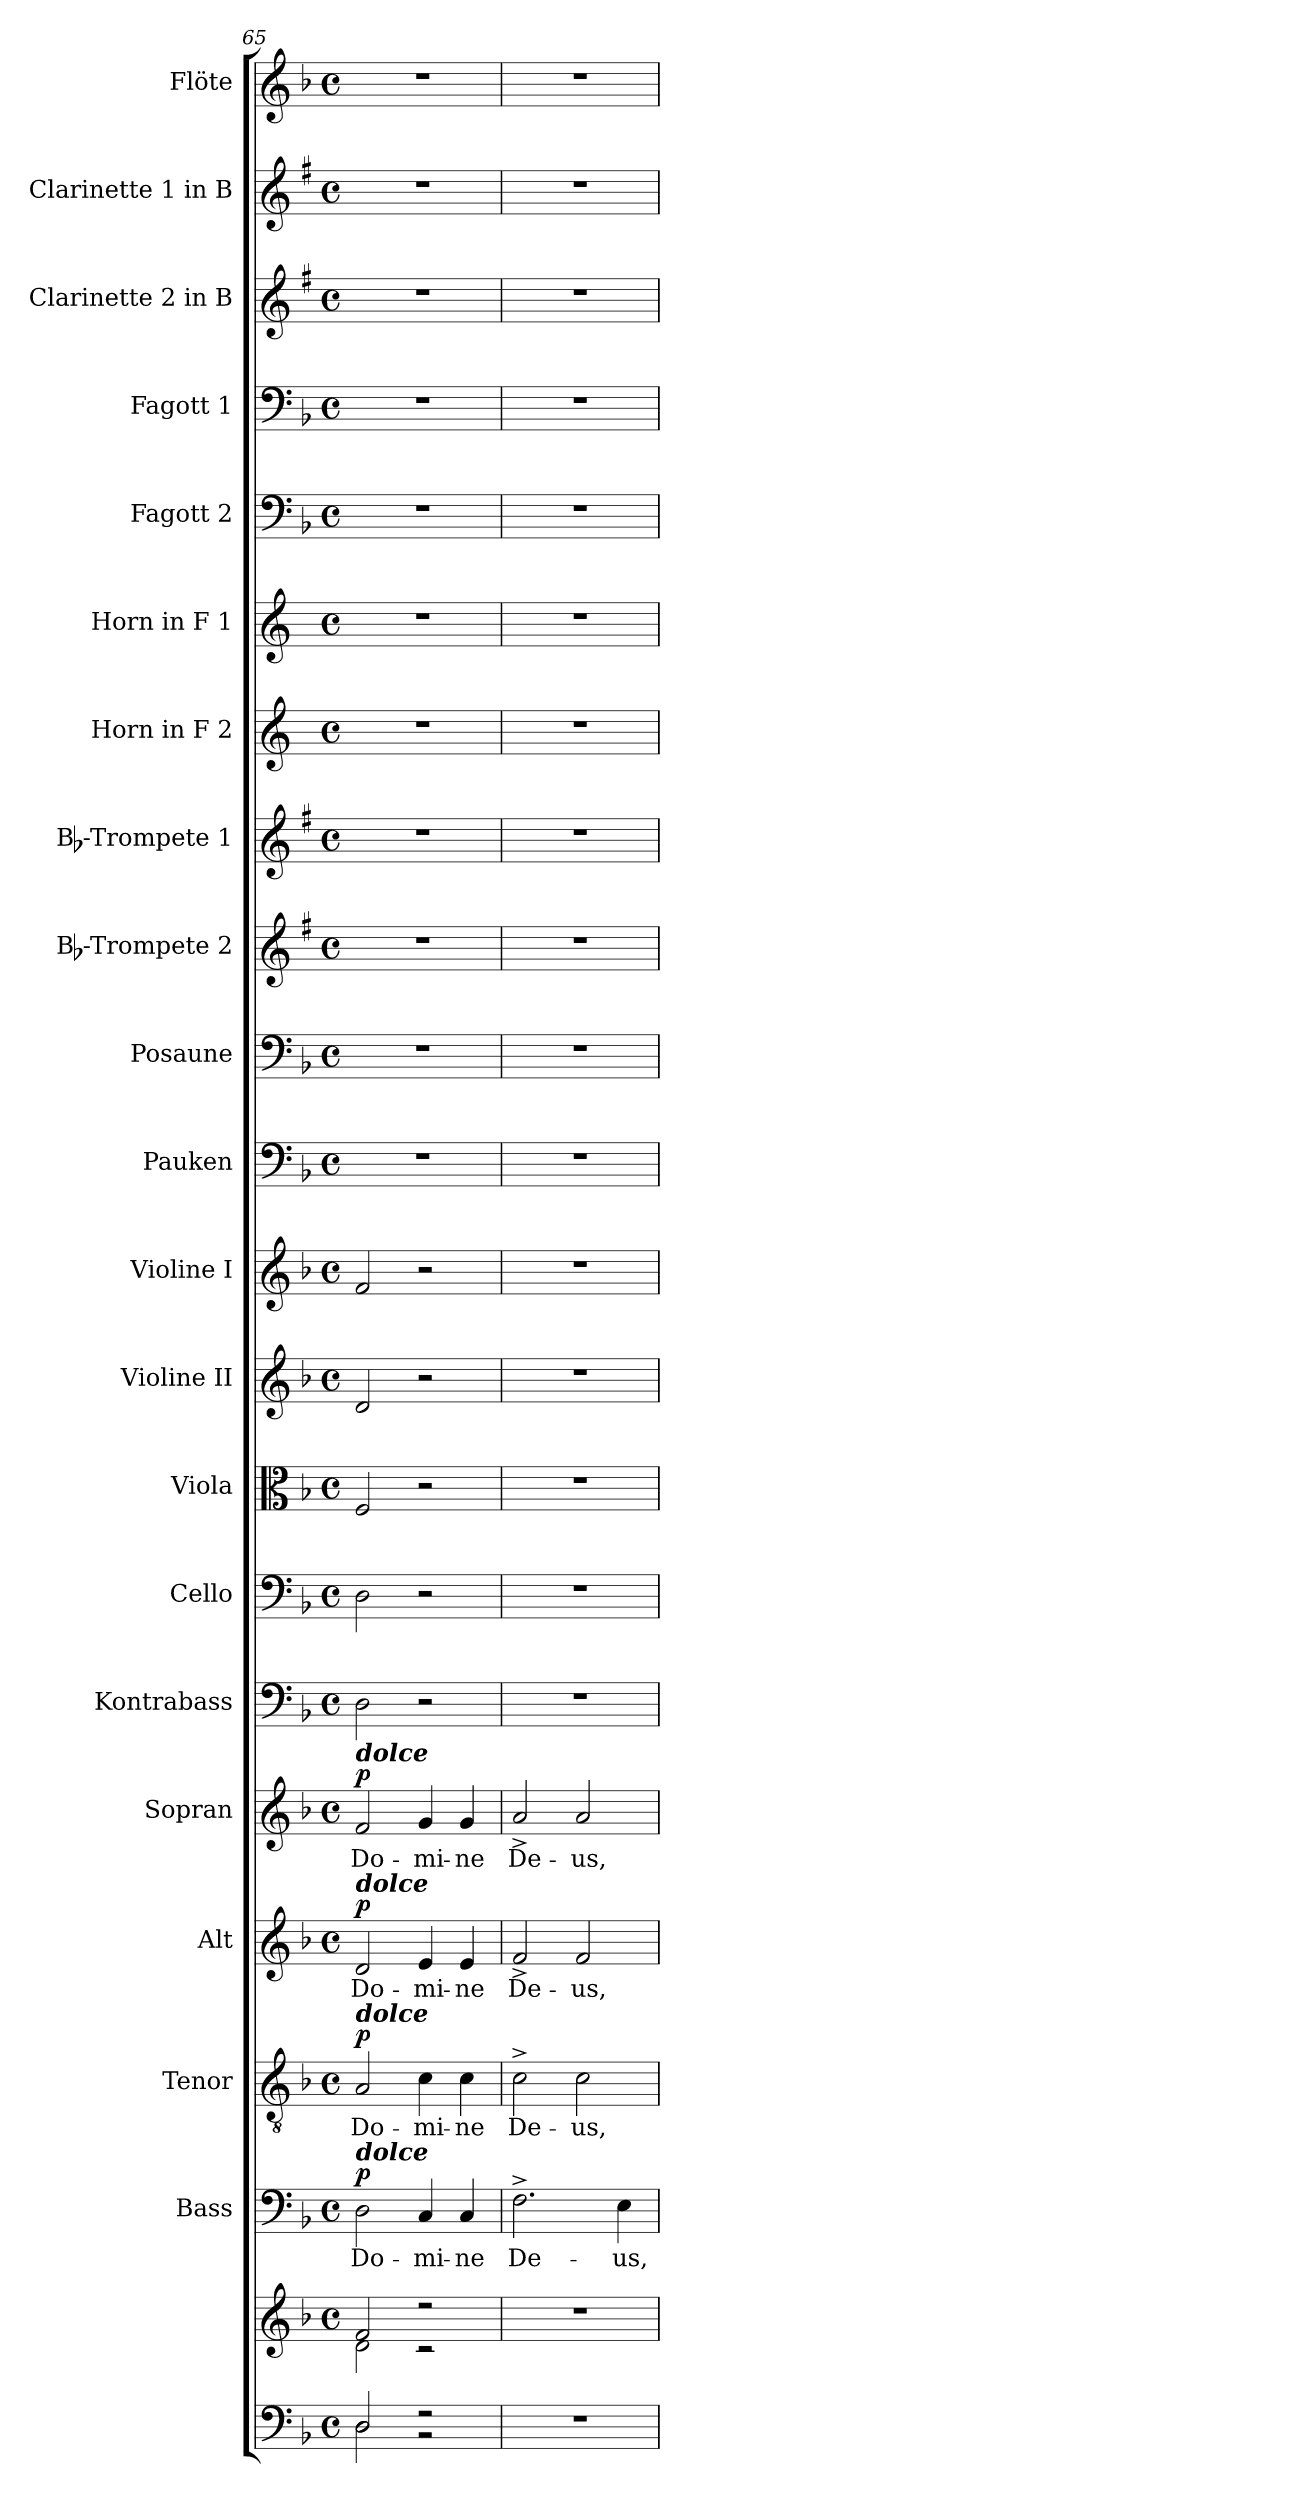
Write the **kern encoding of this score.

**kern	**kern	**kern	**text	**dynam	**kern	**text	**dynam	**kern	**text	**dynam	**kern	**text	**dynam	**kern	**kern	**kern	**kern	**kern	**kern	**kern	**kern	**kern	**kern	**kern	**kern	**kern	**kern	**kern	**kern
*part21	*part21	*part20	*part20	*part20	*part19	*part19	*part19	*part18	*part18	*part18	*part17	*part17	*part17	*part16	*part15	*part14	*part13	*part12	*part11	*part10	*part9	*part8	*part7	*part6	*part5	*part4	*part3	*part2	*part1
*staff22	*staff21	*staff20	*staff20	*staff20	*staff19	*staff19	*staff19	*staff18	*staff18	*staff18	*staff17	*staff17	*staff17	*staff16	*staff15	*staff14	*staff13	*staff12	*staff11	*staff10	*staff9	*staff8	*staff7	*staff6	*staff5	*staff4	*staff3	*staff2	*staff1
*	*	*I"Bass	*	*	*I"Tenor	*	*	*I"Alt	*	*	*I"Sopran	*	*	*I"Kontrabass	*I"Cello	*I"Viola	*I"Violine II	*I"Violine I	*I"Pauken	*I"Posaune	*I"Bb-Trompete 2	*I"Bb-Trompete 1	*I"Horn in F 2	*I"Horn in F 1	*I"Fagott 2	*I"Fagott 1	*I"Clarinette 2 in B	*I"Clarinette 1 in B	*I"Flöte
*	*	*I'B.	*	*	*I'T.	*	*	*I'A.	*	*	*I'S.	*	*	*I'Kb.	*	*I'Vla.	*I'Vl. II	*I'Vl. I	*I'Pk.	*I'Pos.	*I'Bb Trp. 2	*I'Bb Trp. 1	*	*	*I'Fg. 2	*I'Fg. 1	*I'Clar. 2	*I'Clar.1	*I'Fl.
*clefF4	*clefG2	*clefF4	*	*	*clefGv2	*	*	*clefG2	*	*	*clefG2	*	*	*clefF4	*clefF4	*clefC3	*clefG2	*clefG2	*clefF4	*clefF4	*clefG2	*clefG2	*clefG2	*clefG2	*clefF4	*clefF4	*clefG2	*clefG2	*clefG2
*	*	*	*	*	*	*	*	*	*	*	*	*	*	*ITrd7c12	*	*	*	*	*	*	*ITrd1c2	*ITrd1c2	*ITrd4c7	*ITrd4c7	*	*	*ITrd1c2	*ITrd1c2	*
*k[b-]	*k[b-]	*k[b-]	*	*	*k[b-]	*	*	*k[b-]	*	*	*k[b-]	*	*	*k[b-]	*k[b-]	*k[b-]	*k[b-]	*k[b-]	*k[b-]	*k[b-]	*k[b-]	*k[b-]	*k[b-]	*k[b-]	*k[b-]	*k[b-]	*k[b-]	*k[b-]	*k[b-]
*F:	*F:	*F:	*	*	*F:	*	*	*F:	*	*	*F:	*	*	*F:	*F:	*F:	*F:	*F:	*F:	*F:	*F:	*F:	*F:	*F:	*F:	*F:	*F:	*F:	*F:
*M4/4	*M4/4	*M4/4	*	*	*M4/4	*	*	*M4/4	*	*	*M4/4	*	*	*M4/4	*M4/4	*M4/4	*M4/4	*M4/4	*M4/4	*M4/4	*M4/4	*M4/4	*M4/4	*M4/4	*M4/4	*M4/4	*M4/4	*M4/4	*M4/4
*met(c)	*met(c)	*met(c)	*	*	*met(c)	*	*	*met(c)	*	*	*met(c)	*	*	*met(c)	*met(c)	*met(c)	*met(c)	*met(c)	*met(c)	*met(c)	*met(c)	*met(c)	*met(c)	*met(c)	*met(c)	*met(c)	*met(c)	*met(c)	*met(c)
=65	=65	=65	=65	=65	=65	=65	=65	=65	=65	=65	=65	=65	=65	=65	=65	=65	=65	=65	=65	=65	=65	=65	=65	=65	=65	=65	=65	=65	=65
*^	*^	*	*	*	*	*	*	*	*	*	*	*	*	*	*	*	*	*	*	*	*	*	*	*	*	*	*	*	*
!	!	!	!	!	!	!	!	!	!	!	!	!	!LO:TX:a:Bi:t=dolce	!	!	!	!	!	!	!	!	!	!	!	!	!	!	!	!	!	!
!	!	!	!	!	!	!	!	!	!	!LO:TX:a:Bi:t=dolce	!	!	!	!	!	!	!	!	!	!	!	!	!	!	!	!	!	!	!	!	!
!	!	!	!	!	!	!	!LO:TX:a:Bi:t=dolce	!	!	!	!	!	!	!	!	!	!	!	!	!	!	!	!	!	!	!	!	!	!	!	!
!	!	!	!	!LO:TX:a:Bi:t=dolce	!	!	!	!	!	!	!	!	!	!	!	!	!	!	!	!	!	!	!	!	!	!	!	!	!	!	!
!	!	!	!	!	!LO:LY:b	!LO:DY:a	!	!LO:LY:b	!LO:DY:a	!	!LO:LY:b	!LO:DY:a	!	!LO:LY:b	!LO:DY:a	!	!	!	!	!	!	!	!	!	!	!	!	!	!	!	!
2D/	2D\	2f/	2d\	2D\	Do-	p	2A/	Do-	p	2d/	Do-	p	2f/	Do-	p	2DD\	2D\	2F/	2d/	2f/	1r	1r	1r	1r	1r	1r	1r	1r	1r	1r	1r
!	!	!	!	!	!LO:LY:b	!	!	!LO:LY:b	!	!	!LO:LY:b	!	!	!LO:LY:b	!	!	!	!	!	!	!	!	!	!	!	!	!	!	!	!	!
2r	2r	2r	2r	4C/	-mi-	.	4c\	-mi-	.	4e/	-mi-	.	4g/	-mi-	.	2r	2r	2r	2r	2r	.	.	.	.	.	.	.	.	.	.	.
!	!	!	!	!	!LO:LY:b	!	!	!LO:LY:b	!	!	!LO:LY:b	!	!	!LO:LY:b	!	!	!	!	!	!	!	!	!	!	!	!	!	!	!	!	!
.	.	.	.	4C/	-ne	.	4c\	-ne	.	4e/	-ne	.	4g/	-ne	.	.	.	.	.	.	.	.	.	.	.	.	.	.	.	.	.
*v	*v	*	*	*	*	*	*	*	*	*	*	*	*	*	*	*	*	*	*	*	*	*	*	*	*	*	*	*	*	*	*
*	*v	*v	*	*	*	*	*	*	*	*	*	*	*	*	*	*	*	*	*	*	*	*	*	*	*	*	*	*	*	*
!!LO:PB:g=z
=66	=66	=66	=66	=66	=66	=66	=66	=66	=66	=66	=66	=66	=66	=66	=66	=66	=66	=66	=66	=66	=66	=66	=66	=66	=66	=66	=66	=66	=66
!	!	!	!LO:LY:b	!	!	!LO:LY:b	!	!	!LO:LY:b	!	!	!LO:LY:b	!	!	!	!	!	!	!	!	!	!	!	!	!	!	!	!	!
1r	1r	2.F^>\	De-	.	2c^>\	De-	.	2f^>/	De-	.	2a^>/	De-	.	1r	1r	1r	1r	1r	1r	1r	1r	1r	1r	1r	1r	1r	1r	1r	1r
!	!	!	!	!	!	!LO:LY:b	!	!	!LO:LY:b	!	!	!LO:LY:b	!	!	!	!	!	!	!	!	!	!	!	!	!	!	!	!	!
.	.	.	.	.	2c\	-us,	.	2f/	-us,	.	2a/	-us,	.	.	.	.	.	.	.	.	.	.	.	.	.	.	.	.	.
!	!	!	!LO:LY:b	!	!	!	!	!	!	!	!	!	!	!	!	!	!	!	!	!	!	!	!	!	!	!	!	!	!
.	.	4E\	-us,	.	.	.	.	.	.	.	.	.	.	.	.	.	.	.	.	.	.	.	.	.	.	.	.	.	.
=	=	=	=	=	=	=	=	=	=	=	=	=	=	=	=	=	=	=	=	=	=	=	=	=	=	=	=	=	=
*-	*-	*-	*-	*-	*-	*-	*-	*-	*-	*-	*-	*-	*-	*-	*-	*-	*-	*-	*-	*-	*-	*-	*-	*-	*-	*-	*-	*-	*-
